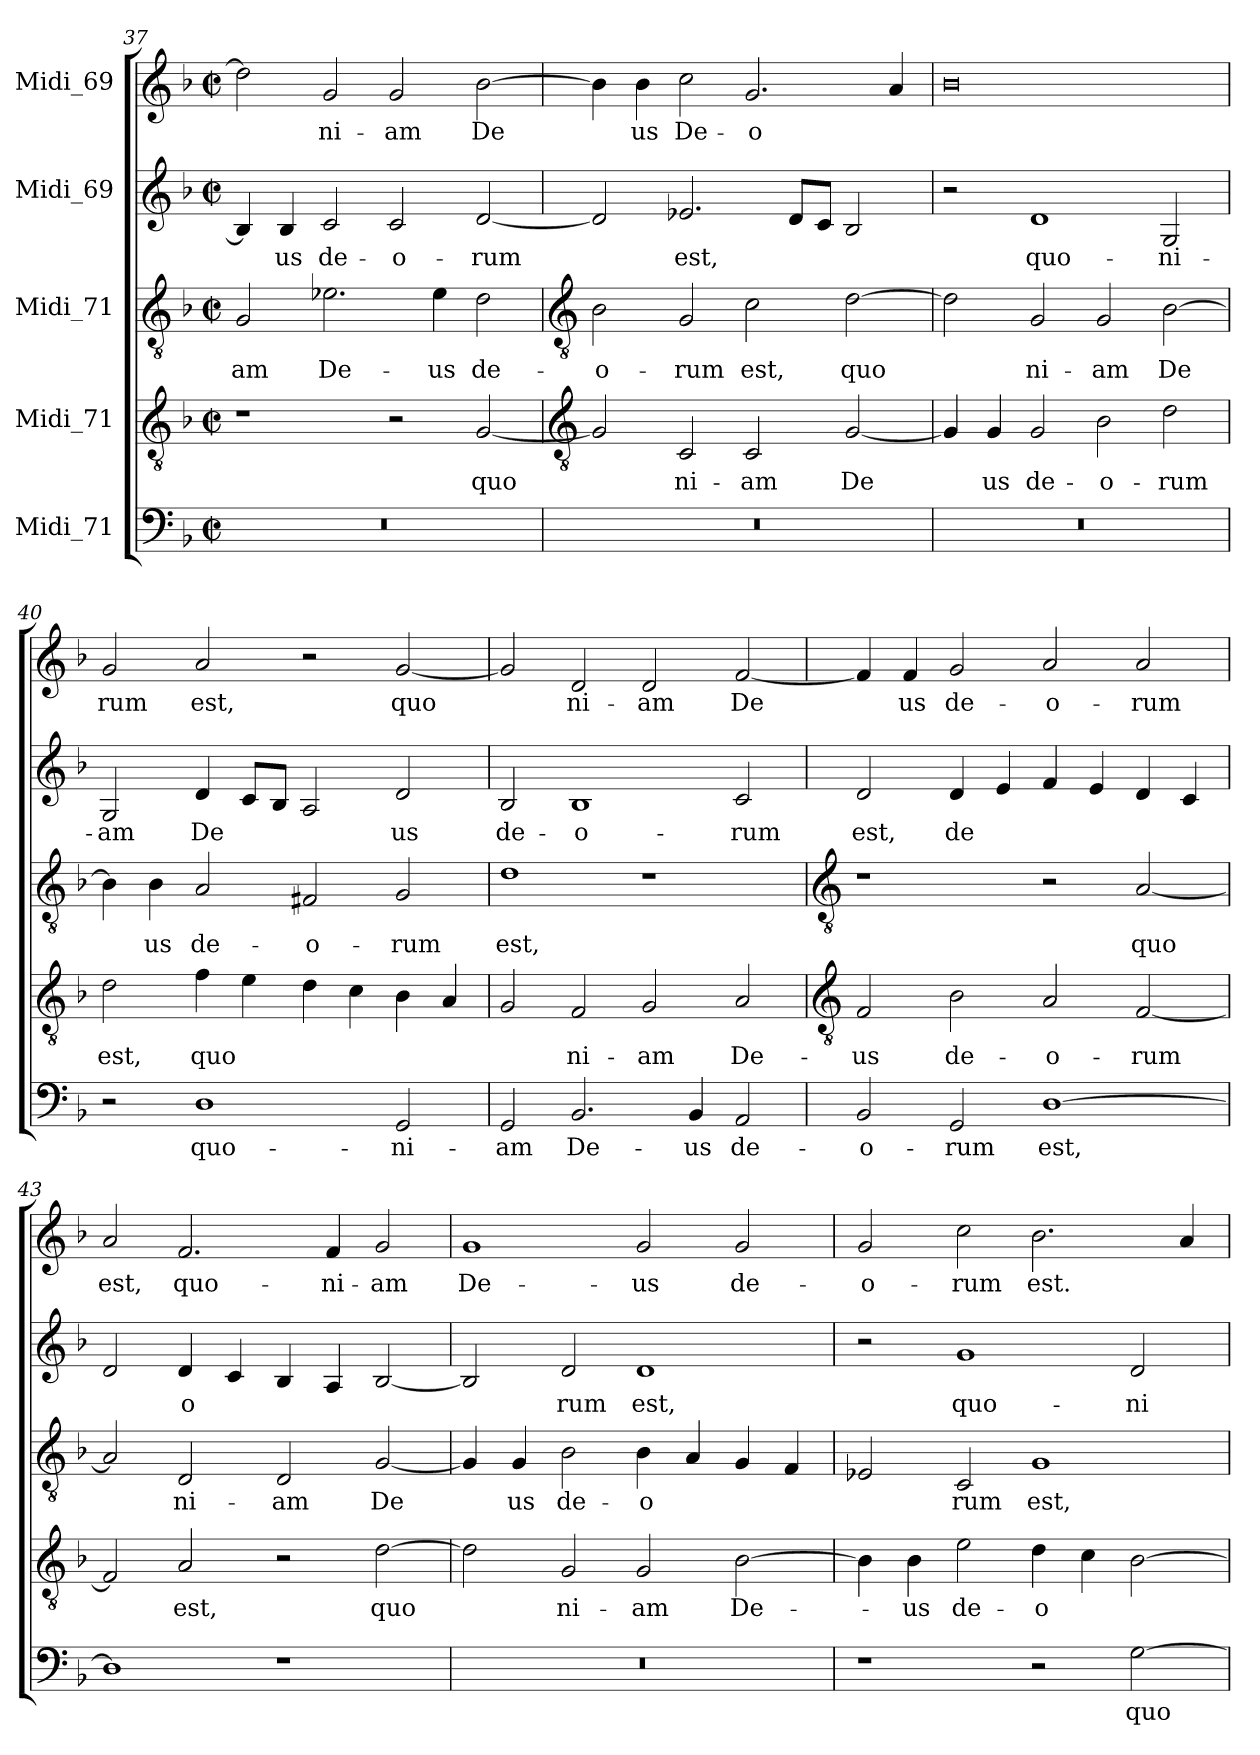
**kern	**text	**kern	**text	**kern	**text	**kern	**text	**kern	**text
*part5	*part5	*part4	*part4	*part3	*part3	*part2	*part2	*part1	*part1
*staff5	*staff5	*staff4	*staff4	*staff3	*staff3	*staff2	*staff2	*staff1	*staff1
*I"Midi_71	*	*I"Midi_71	*	*I"Midi_71	*	*I"Midi_69	*	*I"Midi_69	*
*clefF4	*	*clefGv2	*	*clefGv2	*	*clefG2	*	*clefG2	*
*k[b-]	*	*k[b-]	*	*k[b-]	*	*k[b-]	*	*k[b-]	*
*F:	*	*F:	*	*F:	*	*F:	*	*F:	*
*M4/2	*	*M4/2	*	*M4/2	*	*M4/2	*	*M4/2	*
*met(c|)	*	*met(c|)	*	*met(c|)	*	*met(c|)	*	*met(c|)	*
=37	=37	=37	=37	=37	=37	=37	=37	=37	=37
!	!	!	!	!	!LO:LY:b	!	!	!	!
0r	.	1r	.	2G	-am	4B-]	.	2dd]	.
!	!	!	!	!	!	!	!LO:LY:b	!	!
.	.	.	.	.	.	4B-	us	.	.
!	!	!	!	!	!LO:LY:b	!	!LO:LY:b	!	!LO:LY:b
.	.	.	.	2.e-X	De-	2c	de-	2g	ni-
!	!	!	!	!	!	!	!LO:LY:b	!	!LO:LY:b
.	.	2r	.	.	.	2c	-o-	2g	-am
!	!	!	!	!	!LO:LY:b	!	!	!	!
.	.	.	.	4e-	-us	.	.	.	.
!	!	!	!LO:LY:b	!	!LO:LY:b	!	!LO:LY:b	!	!LO:LY:b
.	.	[2G	quo	2d	de-	[2d	-rum	[2b-	De
!!LO:LB:g=z
=38	=38	=38	=38	=38	=38	=38	=38	=38	=38
*	*	*clefGv2	*	*clefGv2	*	*	*	*	*
!	!	!	!	!	!LO:LY:b	!	!	!	!
0r	.	2G]	.	2B-	-o-	2d]	.	4b-]	.
!	!	!	!	!	!	!	!	!	!LO:LY:b
.	.	.	.	.	.	.	.	4b-	us
!	!	!	!LO:LY:b	!	!LO:LY:b	!	!LO:LY:b	!	!LO:LY:b
.	.	2C	ni-	2G	-rum	2.e-X	est,	2cc	De-
!	!	!	!LO:LY:b	!	!LO:LY:b	!	!	!	!LO:LY:b
.	.	2C	-am	2c	est,	.	.	2.g	-o
.	.	.	.	.	.	8dL	.	.	.
.	.	.	.	.	.	8cJ	.	.	.
!	!	!	!LO:LY:b	!	!LO:LY:b	!	!	!	!
.	.	[2G	De	[2d	quo	2B-	.	.	.
.	.	.	.	.	.	.	.	4a	.
=39	=39	=39	=39	=39	=39	=39	=39	=39	=39
0r	.	4G]	.	2d]	.	2r	.	0b-	.
!	!	!	!LO:LY:b	!	!	!	!	!	!
.	.	4G	us	.	.	.	.	.	.
!	!	!	!LO:LY:b	!	!LO:LY:b	!	!LO:LY:b	!	!
.	.	2G	de-	2G	ni-	1d	quo-	.	.
!	!	!	!LO:LY:b	!	!LO:LY:b	!	!	!	!
.	.	2B-	-o-	2G	-am	.	.	.	.
!	!	!	!LO:LY:b	!	!LO:LY:b	!	!LO:LY:b	!	!
.	.	2d	-rum	[2B-	De	2G	-ni-	.	.
=40	=40	=40	=40	=40	=40	=40	=40	=40	=40
!	!	!	!LO:LY:b	!	!	!	!LO:LY:b	!	!LO:LY:b
2r	.	2d	est,	4B-]	.	2G	-am	2g	rum
!	!	!	!	!	!LO:LY:b	!	!	!	!
.	.	.	.	4B-	us	.	.	.	.
!	!LO:LY:b	!	!LO:LY:b	!	!LO:LY:b	!	!LO:LY:b	!	!LO:LY:b
1D	quo-	4f	quo	2A	de-	4d	De	2a	est,
.	.	4e	.	.	.	8cL	.	.	.
.	.	.	.	.	.	8B-J	.	.	.
!	!	!	!	!	!LO:LY:b	!	!	!	!
.	.	4d	.	2F#X	-o-	2A	.	2r	.
.	.	4c	.	.	.	.	.	.	.
!	!LO:LY:b	!	!	!	!LO:LY:b	!	!LO:LY:b	!	!LO:LY:b
2GG	-ni-	4B-	.	2G	-rum	2d	us	[2g	quo
.	.	4A	.	.	.	.	.	.	.
=41	=41	=41	=41	=41	=41	=41	=41	=41	=41
!	!LO:LY:b	!	!	!	!LO:LY:b	!	!LO:LY:b	!	!
2GG	-am	2G	.	1d	est,	2B-	de-	2g]	.
!	!LO:LY:b	!	!LO:LY:b	!	!	!	!LO:LY:b	!	!LO:LY:b
2.BB-	De-	2F	ni-	.	.	1B-	-o-	2d	ni-
!	!	!	!LO:LY:b	!	!	!	!	!	!LO:LY:b
.	.	2G	-am	1r	.	.	.	2d	-am
!	!LO:LY:b	!	!	!	!	!	!	!	!
4BB-	-us	.	.	.	.	.	.	.	.
!	!LO:LY:b	!	!LO:LY:b	!	!	!	!LO:LY:b	!	!LO:LY:b
2AA	de-	2A	De-	.	.	2c	-rum	[2f	De
!!LO:LB:g=z
=42	=42	=42	=42	=42	=42	=42	=42	=42	=42
*	*	*clefGv2	*	*clefGv2	*	*	*	*	*
!	!LO:LY:b	!	!LO:LY:b	!	!	!	!LO:LY:b	!	!
2BB-	-o-	2F	-us	1r	.	2d	est,	4f]	.
!	!	!	!	!	!	!	!	!	!LO:LY:b
.	.	.	.	.	.	.	.	4f	us
!	!LO:LY:b	!	!LO:LY:b	!	!	!	!LO:LY:b	!	!LO:LY:b
2GG	-rum	2B-	de-	.	.	4d	de	2g	de-
.	.	.	.	.	.	4e	.	.	.
!	!LO:LY:b	!	!LO:LY:b	!	!	!	!	!	!LO:LY:b
[1D	est,	2A	-o-	2r	.	4f	.	2a	-o-
.	.	.	.	.	.	4e	.	.	.
!	!	!	!LO:LY:b	!	!LO:LY:b	!	!	!	!LO:LY:b
.	.	[2F	-rum	[2A	quo	4d	.	2a	-rum
.	.	.	.	.	.	4c	.	.	.
=43	=43	=43	=43	=43	=43	=43	=43	=43	=43
!	!	!	!	!	!	!	!	!	!LO:LY:b
1D]	.	2F]	.	2A]	.	2d	.	2a	est,
!	!	!	!LO:LY:b	!	!LO:LY:b	!	!LO:LY:b	!	!LO:LY:b
.	.	2A	est,	2D	ni-	4d	o	2.f	quo-
.	.	.	.	.	.	4c	.	.	.
!	!	!	!	!	!LO:LY:b	!	!	!	!
1r	.	2r	.	2D	-am	4B-	.	.	.
!	!	!	!	!	!	!	!	!	!LO:LY:b
.	.	.	.	.	.	4A	.	4f	-ni-
!	!	!	!LO:LY:b	!	!LO:LY:b	!	!	!	!LO:LY:b
.	.	[2d	quo	[2G	De	[2B-	.	2g	-am
=44	=44	=44	=44	=44	=44	=44	=44	=44	=44
!	!	!	!	!	!	!	!	!	!LO:LY:b
0r	.	2d]	.	4G]	.	2B-]	.	1g	De-
!	!	!	!	!	!LO:LY:b	!	!	!	!
.	.	.	.	4G	us	.	.	.	.
!	!	!	!LO:LY:b	!	!LO:LY:b	!	!LO:LY:b	!	!
.	.	2G	ni-	2B-	de-	2d	rum	.	.
!	!	!	!LO:LY:b	!	!LO:LY:b	!	!LO:LY:b	!	!LO:LY:b
.	.	2G	-am	4B-	-o	1d	est,	2g	-us
.	.	.	.	4A	.	.	.	.	.
!	!	!	!LO:LY:b	!	!	!	!	!	!LO:LY:b
.	.	[2B-	De-	4G	.	.	.	2g	de-
.	.	.	.	4F	.	.	.	.	.
=45	=45	=45	=45	=45	=45	=45	=45	=45	=45
!	!	!	!	!	!	!	!	!	!LO:LY:b
1r	.	4B-]	.	2E-X	.	2r	.	2g	-o-
!	!	!	!LO:LY:b	!	!	!	!	!	!
.	.	4B-	-us	.	.	.	.	.	.
!	!	!	!LO:LY:b	!	!LO:LY:b	!	!LO:LY:b	!	!LO:LY:b
.	.	2e	de-	2C	rum	1g	quo-	2cc	-rum
!	!	!	!LO:LY:b	!	!LO:LY:b	!	!	!	!LO:LY:b
2r	.	4d	-o	1G	est,	.	.	2.b-	est.
.	.	4c	.	.	.	.	.	.	.
!	!LO:LY:b	!	!	!	!	!	!LO:LY:b	!	!
[2G	quo	[2B-	.	.	.	2d	-ni-	.	.
.	.	.	.	.	.	.	.	4a	.
=	=	=	=	=	=	=	=	=	=
*-	*-	*-	*-	*-	*-	*-	*-	*-	*-
